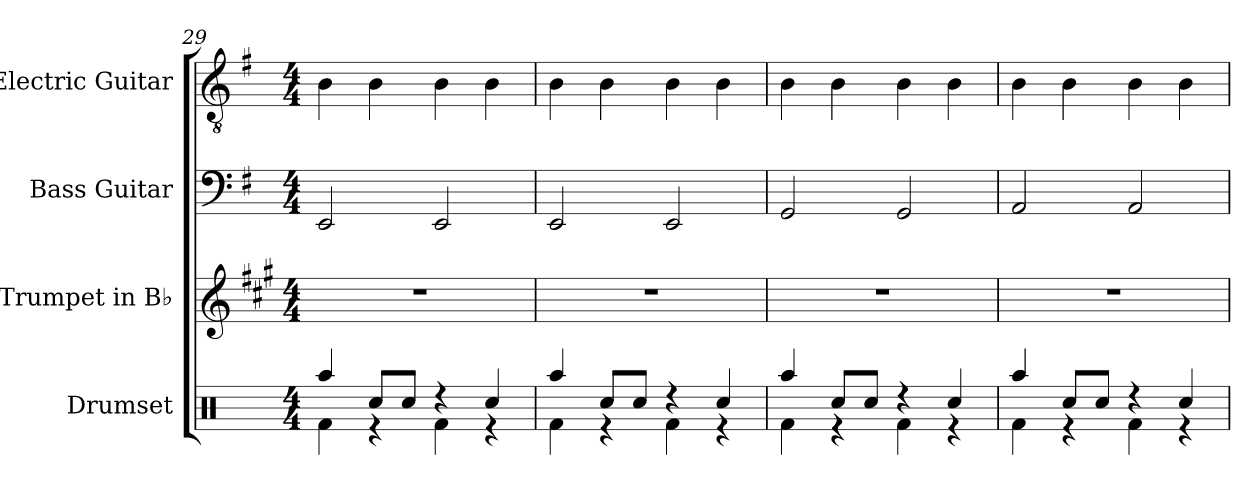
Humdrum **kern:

**kern	**kern	**kern	**kern
*part4	*part3	*part2	*part1
*staff4	*staff3	*staff2	*staff1
*I"Drumset	*I"Trumpet in B♭	*I"Bass Guitar	*I"Electric Guitar
*I'D. Set	*I'Tpt. in B♭	*I'B. Guit.	*I'El. Guit.
*clefX	*clefG2	*clefF4	*clefGv2
*	*ITrd1c2	*ITrd7c12	*
*k[]	*k[f#]	*k[f#]	*k[f#]
*M4/4	*M4/4	*M4/4	*M4/4
=29	=29	=29	=29
*^	*	*	*
4Raa/	4Rf\	1r	2EEE/	4B
8Rcc/L	4r	.	.	4B
8Rcc/J	.	.	.	.
4r	4Rf\	.	2EEE/	4B
4Rcc/	4r	.	.	4B
=30	=30	=30	=30	=30
4Raa/	4Rf\	1r	2EEE/	4B
8Rcc/L	4r	.	.	4B
8Rcc/J	.	.	.	.
4r	4Rf\	.	2EEE/	4B
4Rcc/	4r	.	.	4B
=31	=31	=31	=31	=31
4Raa/	4Rf\	1r	2GGG/	4B
8Rcc/L	4r	.	.	4B
8Rcc/J	.	.	.	.
4r	4Rf\	.	2GGG/	4B
4Rcc/	4r	.	.	4B
=32	=32	=32	=32	=32
4Raa/	4Rf\	1r	2AAA/	4B
8Rcc/L	4r	.	.	4B
8Rcc/J	.	.	.	.
4r	4Rf\	.	2AAA/	4B
4Rcc/	4r	.	.	4B
*v	*v	*	*	*
=	=	=	=
*-	*-	*-	*-
